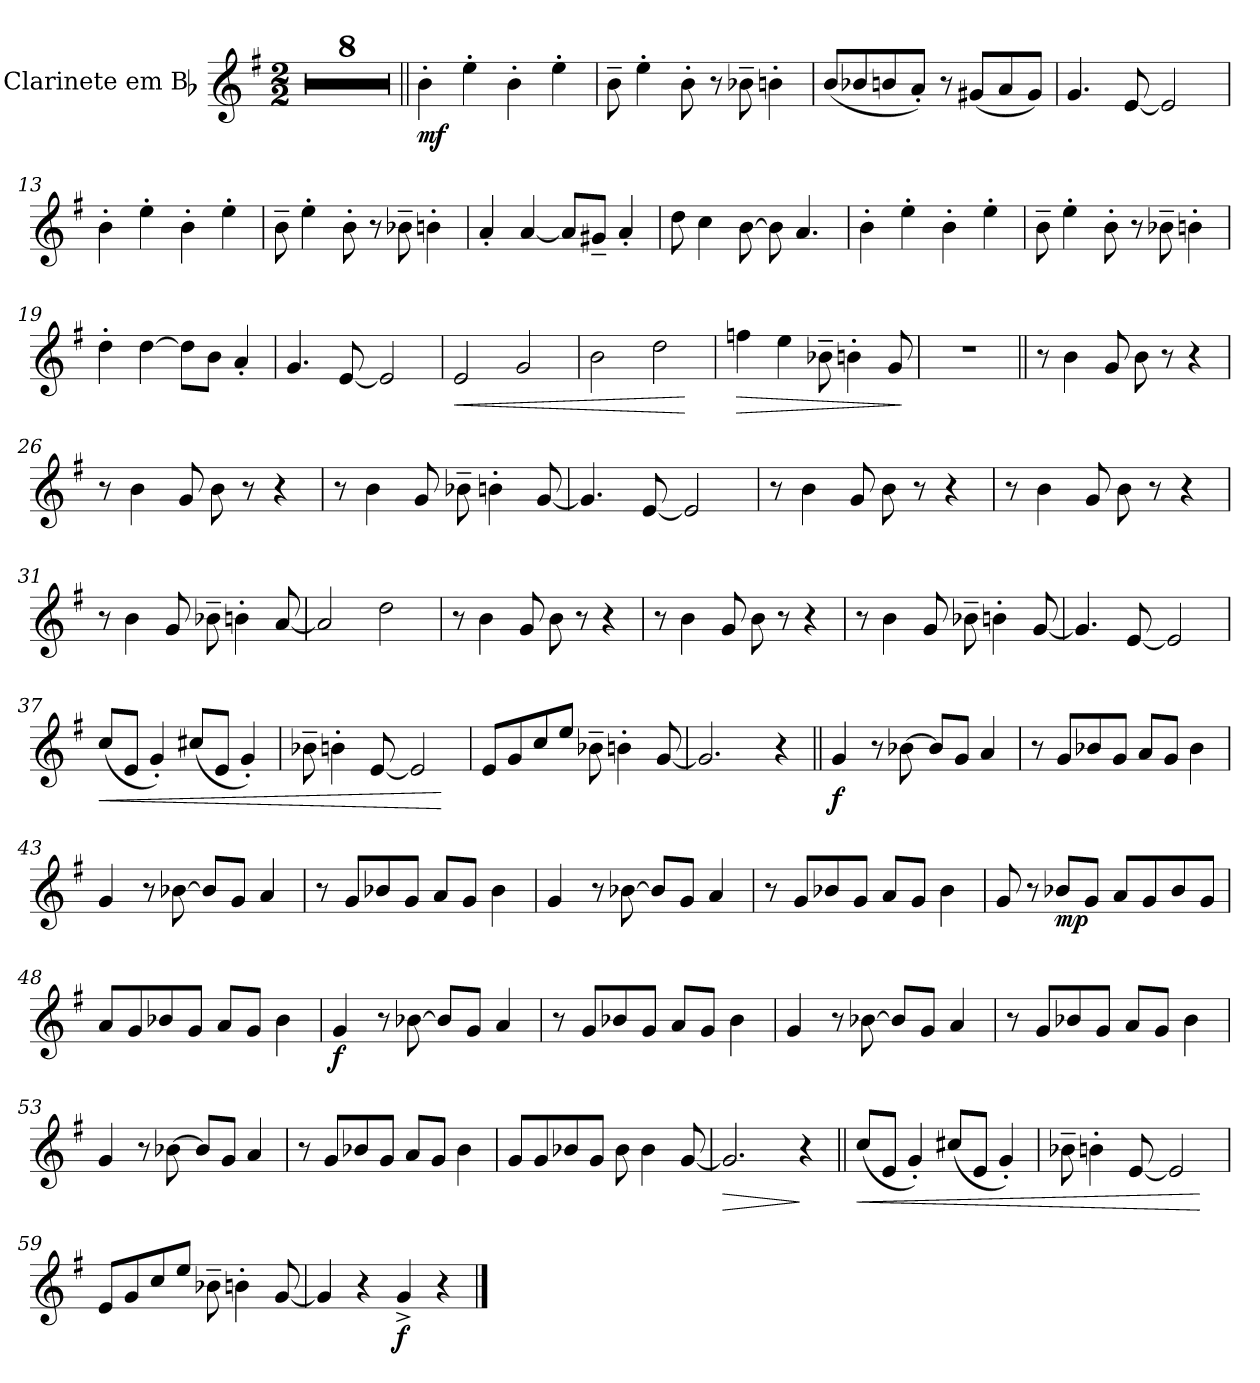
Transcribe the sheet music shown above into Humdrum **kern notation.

**kern	**dynam
*part1	*part1
*staff1	*staff1
*I"Clarinete em Bb	*
*I'Cl. em Bb	*
*clefG2	*
*ITrd1c2	*
*k[b-]	*
*M2/2	*
*MM224	*
=1	=1
1r	.
=2	=2
1r	.
=3	=3
1r	.
=4	=4
1r	.
=5	=5
1r	.
=6	=6
1r	.
=7	=7
1r	.
=8	=8
1r	.
=9||	=9||
!	!LO:DY:b
4a'\	mf
4dd'\	.
4a'\	.
4dd'\	.
=10	=10
8a~\	.
4dd'\	.
8a'\	.
8r	.
8a-X~\	.
4an'\	.
=11	=11
(8a/L	.
8a-X/	.
8an/	.
8g'/J)	.
8r	.
(8f#X/L	.
8g/	.
8f#/J)	.
=12	=12
4.f/	.
[8d/	.
2d/]	.
=13	=13
4a'\	.
4dd'\	.
4a'\	.
4dd'\	.
!!LO:LB:g=z
=14	=14
8a~\	.
4dd'\	.
8a'\	.
8r	.
8a-X~\	.
4an'\	.
=15	=15
4g'/	.
[4g/	.
8g/L]	.
8f#X~/J	.
4g'/	.
=16	=16
8cc\	.
4b-\	.
[8a\	.
8a\]	.
4.g/	.
=17	=17
4a'\	.
4dd'\	.
4a'\	.
4dd'\	.
=18	=18
8a~\	.
4dd'\	.
8a'\	.
8r	.
8a-X~\	.
4an'\	.
=19	=19
4cc'\	.
[4cc\	.
8cc\L]	.
8a\J	.
4g'/	.
!!LO:LB:g=z
=20	=20
4.f/	.
[8d/	.
2d/]	.
=21	=21
!	!LO:HP:b
2d/	<
2f/	.
=22	=22
2a\	.
2cc\	.
.	[
=23	=23
!	!LO:HP:b
4ee-X\	>
4dd\	.
8a-X~\	.
4an'\	.
8f/	.
.	]
=24	=24
1r	.
=25||	=25||
8r	.
4a\	.
8f/	.
8a\	.
8r	.
4r	.
=26	=26
8r	.
4a\	.
8f/	.
8a\	.
8r	.
4r	.
!!LO:LB:g=z
=27	=27
8r	.
4a\	.
8f/	.
8a-X~\	.
4an'\	.
[8f/	.
=28	=28
4.f/]	.
[8d/	.
2d/]	.
=29	=29
8r	.
4a\	.
8f/	.
8a\	.
8r	.
4r	.
=30	=30
8r	.
4a\	.
8f/	.
8a\	.
8r	.
4r	.
=31	=31
8r	.
4a\	.
8f/	.
8a-X~\	.
4an'\	.
[8g/	.
=32	=32
2g/]	.
2cc\	.
!!LO:LB:g=z
=33	=33
8r	.
4a\	.
8f/	.
8a\	.
8r	.
4r	.
=34	=34
8r	.
4a\	.
8f/	.
8a\	.
8r	.
4r	.
=35	=35
8r	.
4a\	.
8f/	.
8a-X~\	.
4an'\	.
[8f/	.
=36	=36
4.f/]	.
[8d/	.
2d/]	.
=37	=37
!	!LO:HP:b
(8b-/L	<
8d/J	.
4f'/)	.
(8bn/L	.
8d/J	.
4f'/)	.
=38	=38
8a-X~\	.
4an'\	.
[8d/	.
2d/]	.
.	[
!!LO:LB:g=z
=39	=39
8d/L	.
8f/	.
8b-/	.
8dd/J	.
8a-X~\	.
4an'\	.
[8f/	.
=40	=40
2.f/]	.
4r	.
=41||	=41||
!	!LO:DY:b
4f/	f
8r	.
[8a-X\	.
8a-/L]	.
8f/J	.
4g/	.
=42	=42
8r	.
8f/L	.
8a-X/	.
8f/J	.
8g/L	.
8f/J	.
4a-\	.
=43	=43
4f/	.
8r	.
[8a-X\	.
8a-/L]	.
8f/J	.
4g/	.
=44	=44
8r	.
8f/L	.
8a-X/	.
8f/J	.
8g/L	.
8f/J	.
4a-\	.
!!LO:LB:g=z
=45	=45
4f/	.
8r	.
[8a-X\	.
8a-/L]	.
8f/J	.
4g/	.
=46	=46
8r	.
8f/L	.
8a-X/	.
8f/J	.
8g/L	.
8f/J	.
4a-\	.
=47	=47
8f/	.
8r	.
!	!LO:DY:b
8a-X/L	mp
8f/J	.
8g/L	.
8f/	.
8a-/	.
8f/J	.
=48	=48
8g/L	.
8f/	.
8a-X/	.
8f/J	.
8g/L	.
8f/J	.
4a-\	.
=49	=49
!	!LO:DY:b
4f/	f
8r	.
[8a-X\	.
8a-/L]	.
8f/J	.
4g/	.
!!LO:LB:g=z
=50	=50
8r	.
8f/L	.
8a-X/	.
8f/J	.
8g/L	.
8f/J	.
4a-\	.
=51	=51
4f/	.
8r	.
[8a-X\	.
8a-/L]	.
8f/J	.
4g/	.
=52	=52
8r	.
8f/L	.
8a-X/	.
8f/J	.
8g/L	.
8f/J	.
4a-\	.
=53	=53
4f/	.
8r	.
[8a-X\	.
8a-/L]	.
8f/J	.
4g/	.
=54	=54
8r	.
8f/L	.
8a-X/	.
8f/J	.
8g/L	.
8f/J	.
4a-\	.
!!LO:LB:g=z
=55	=55
8f/L	.
8f/	.
8a-X/	.
8f/J	.
8a-\	.
4a-\	.
[8f/	.
=56	=56
!	!LO:HP:b
2.f/]	>
4r	]
=57||	=57||
!	!LO:HP:b
(8b-/L	<
8d/J	.
4f'/)	.
(8bn/L	.
8d/J	.
4f'/)	.
=58	=58
8a-X~\	.
4an'\	.
[8d/	.
2d/]	.
.	[
=59	=59
8d/L	.
8f/	.
8b-/	.
8dd/J	.
8a-X~\	.
4an'\	.
[8f/	.
=60	=60
4f/]	.
4r	.
!	!LO:DY:b
4f^/	f
4r	.
==	==
*-	*-
